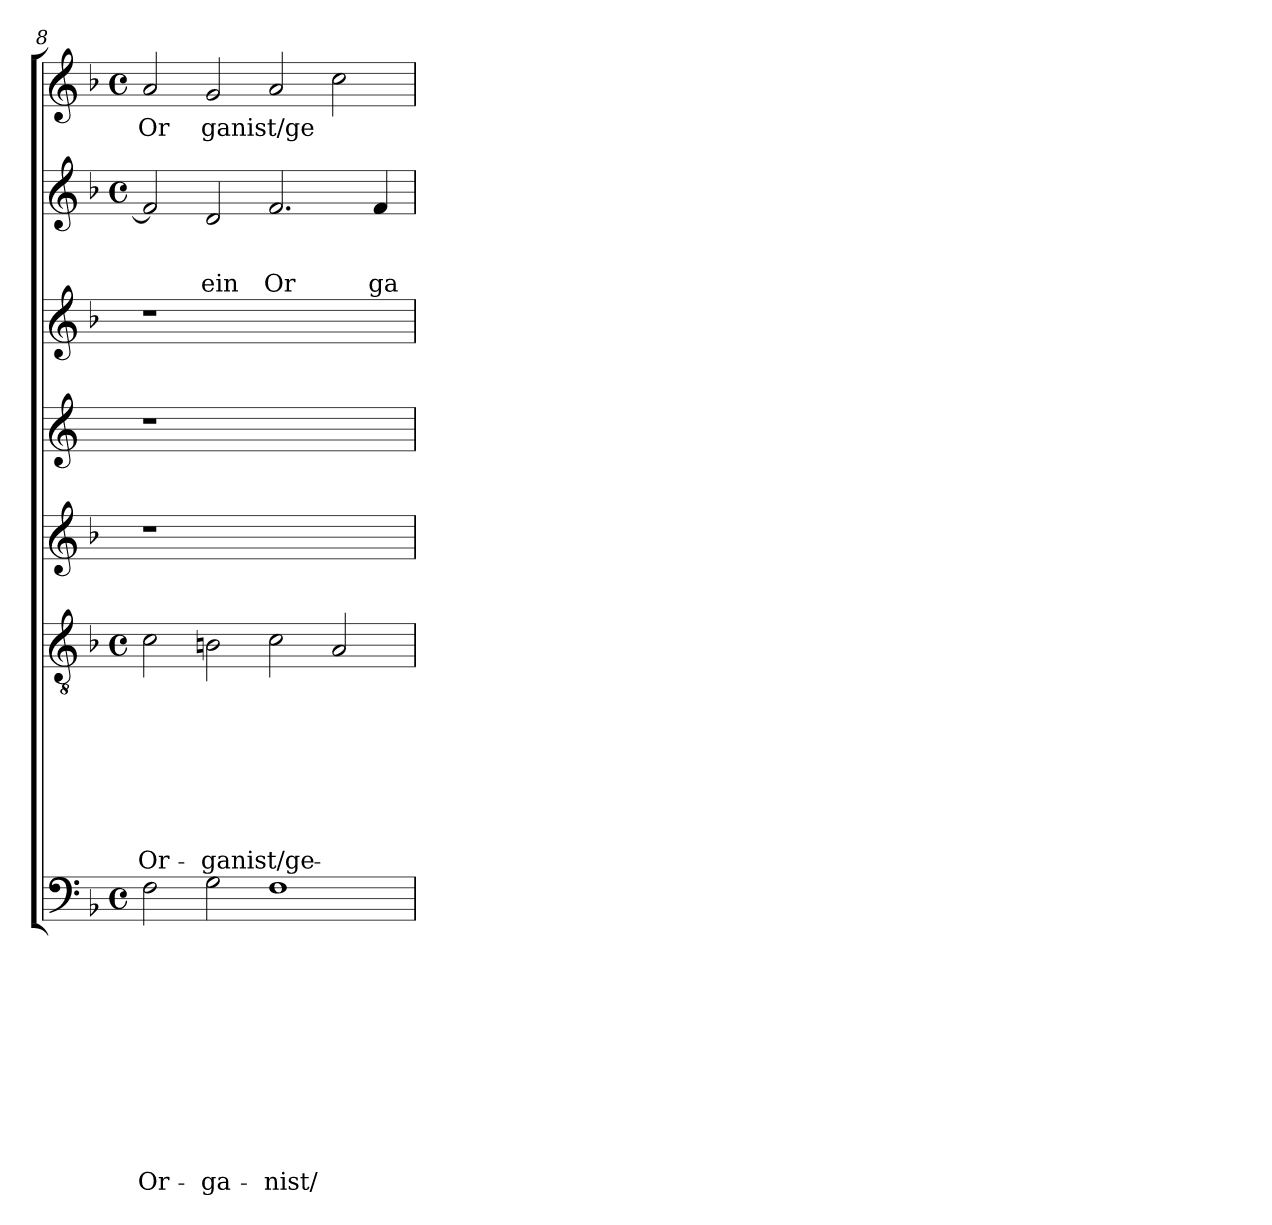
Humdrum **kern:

**kern	**text	**text	**text	**text	**text	**text	**text	**text	**text	**text	**text	**kern	**text	**text	**text	**text	**text	**text	**text	**text	**kern	**kern	**kern	**kern	**text	**text	**text	**kern	**text
*part7	*part7	*part7	*part7	*part7	*part7	*part7	*part7	*part7	*part7	*part7	*part7	*part6	*part6	*part6	*part6	*part6	*part6	*part6	*part6	*part6	*part5	*part4	*part3	*part2	*part2	*part2	*part2	*part1	*part1
*staff7	*staff7	*staff7	*staff7	*staff7	*staff7	*staff7	*staff7	*staff7	*staff7	*staff7	*staff7	*staff6	*staff6	*staff6	*staff6	*staff6	*staff6	*staff6	*staff6	*staff6	*staff5	*staff4	*staff3	*staff2	*staff2	*staff2	*staff2	*staff1	*staff1
*clefF4	*	*	*	*	*	*	*	*	*	*	*	*clefGv2	*	*	*	*	*	*	*	*	*clefG2	*clefG2	*clefG2	*clefG2	*	*	*	*clefG2	*
*	*	*	*	*	*	*	*	*	*	*	*	*	*	*	*	*	*	*	*	*	*	*ITrd-3c-5	*	*	*	*	*	*	*
*k[b-]	*	*	*	*	*	*	*	*	*	*	*	*k[b-]	*	*	*	*	*	*	*	*	*k[b-]	*k[b-]	*k[b-]	*k[b-]	*	*	*	*k[b-]	*
*F:	*	*	*	*	*	*	*	*	*	*	*	*F:	*	*	*	*	*	*	*	*	*F:	*F:	*F:	*F:	*	*	*	*F:	*
*M4/4	*	*	*	*	*	*	*	*	*	*	*	*M4/4	*	*	*	*	*	*	*	*	*	*	*	*M4/4	*	*	*	*M4/4	*
*met(c)	*	*	*	*	*	*	*	*	*	*	*	*met(c)	*	*	*	*	*	*	*	*	*	*	*	*met(c)	*	*	*	*met(c)	*
=8	=8	=8	=8	=8	=8	=8	=8	=8	=8	=8	=8	=8	=8	=8	=8	=8	=8	=8	=8	=8	=8	=8	=8	=8	=8	=8	=8	=8	=8
!	!	!	!	!	!	!	!	!	!	!	!LO:LY:b	!	!	!	!	!	!	!	!	!LO:LY:b	!	!	!	!	!	!	!	!	!LO:LY:b
2F\	.	.	.	.	.	.	.	.	.	.	Or-	2c\	.	.	.	.	.	.	.	Or-	1r	1r	1r	2f/]	.	.	.	2a/	Or
!	!	!	!	!	!	!	!	!	!	!	!LO:LY:b	!	!	!	!	!	!	!	!	!LO:LY:b	!	!	!	!	!	!	!LO:LY:b	!	!LO:LY:b
2G\	.	.	.	.	.	.	.	.	.	.	-ga-	2B\	.	.	.	.	.	.	.	-ganist/ge-	.	.	.	2d/	.	.	ein	2g/	ganist/ge
!	!	!	!	!	!	!	!	!	!	!	!LO:LY:b	!	!	!	!	!	!	!	!	!	!	!	!	!	!	!	!LO:LY:b	!	!
1F	.	.	.	.	.	.	.	.	.	.	-nist/	2c\	.	.	.	.	.	.	.	.	1ryy	1ryy	1ryy	2.f/	.	.	Or	2a/	.
.	.	.	.	.	.	.	.	.	.	.	.	2A/	.	.	.	.	.	.	.	.	.	.	.	.	.	.	.	2cc\	.
!	!	!	!	!	!	!	!	!	!	!	!	!	!	!	!	!	!	!	!	!	!	!	!	!	!	!	!LO:LY:b	!	!
.	.	.	.	.	.	.	.	.	.	.	.	.	.	.	.	.	.	.	.	.	.	.	.	4f/	.	.	ga	.	.
=	=	=	=	=	=	=	=	=	=	=	=	=	=	=	=	=	=	=	=	=	=	=	=	=	=	=	=	=	=
*-	*-	*-	*-	*-	*-	*-	*-	*-	*-	*-	*-	*-	*-	*-	*-	*-	*-	*-	*-	*-	*-	*-	*-	*-	*-	*-	*-	*-	*-
